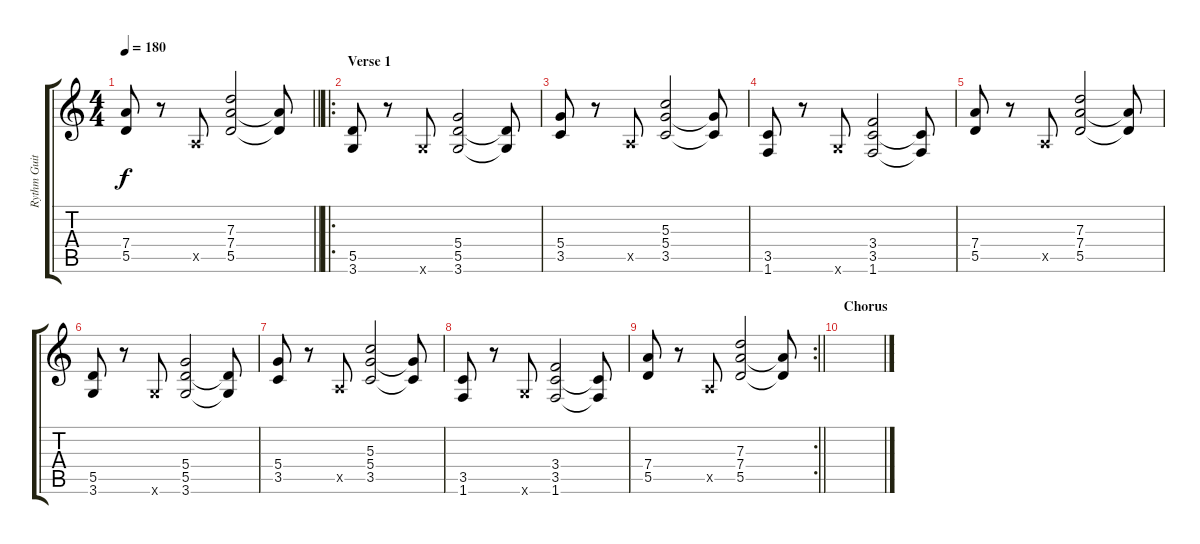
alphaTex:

\track ("Rythm Guitar" "Rythm Guit") {instrument distortionguitar}
\staff {score tabs}
\tuning (E4 B3 G3 D3 A2 E2) {hide}
\ts (4 4)
\tempo 180
\clef g2
\barLineRight lightlight
\ks c
(7.4 5.5).8{dy f} r.8 0.5{x}.8 (7.3 7.4 5.5).2 (7.4{t} 5.5{t}).8 |
\ro
\section ("" "Verse 1")
(5.5 3.6).8 r.8 3.6{x}.8 (5.4 5.5 3.6).2 (5.5{t} 3.6{t}).8 |
(5.4 3.5).8 r.8 0.5{x}.8 (5.3 5.4 3.5).2 (5.4{t} 3.5{t}).8 |
(3.5 1.6).8 r.8 3.6{x}.8 (3.4 3.5 1.6).2 (3.5{t} 1.6{t}).8 |
(7.4 5.5).8 r.8 0.5{x}.8 (7.3 7.4 5.5).2 (7.4{t} 5.5{t}).8 |
(5.5 3.6).8 r.8 3.6{x}.8 (5.4 5.5 3.6).2 (5.5{t} 3.6{t}).8 |
(5.4 3.5).8 r.8 0.5{x}.8 (5.3 5.4 3.5).2 (5.4{t} 3.5{t}).8 |
(3.5 1.6).8 r.8 3.6{x}.8 (3.4 3.5 1.6).2 (3.5{t} 1.6{t}).8 |
\rc 2
\barLineRight lightlight
(7.4 5.5).8 r.8 0.5{x}.8 (7.3 7.4 5.5).2 (7.4{t} 5.5{t}).8 |
\section ("" "Chorus")
